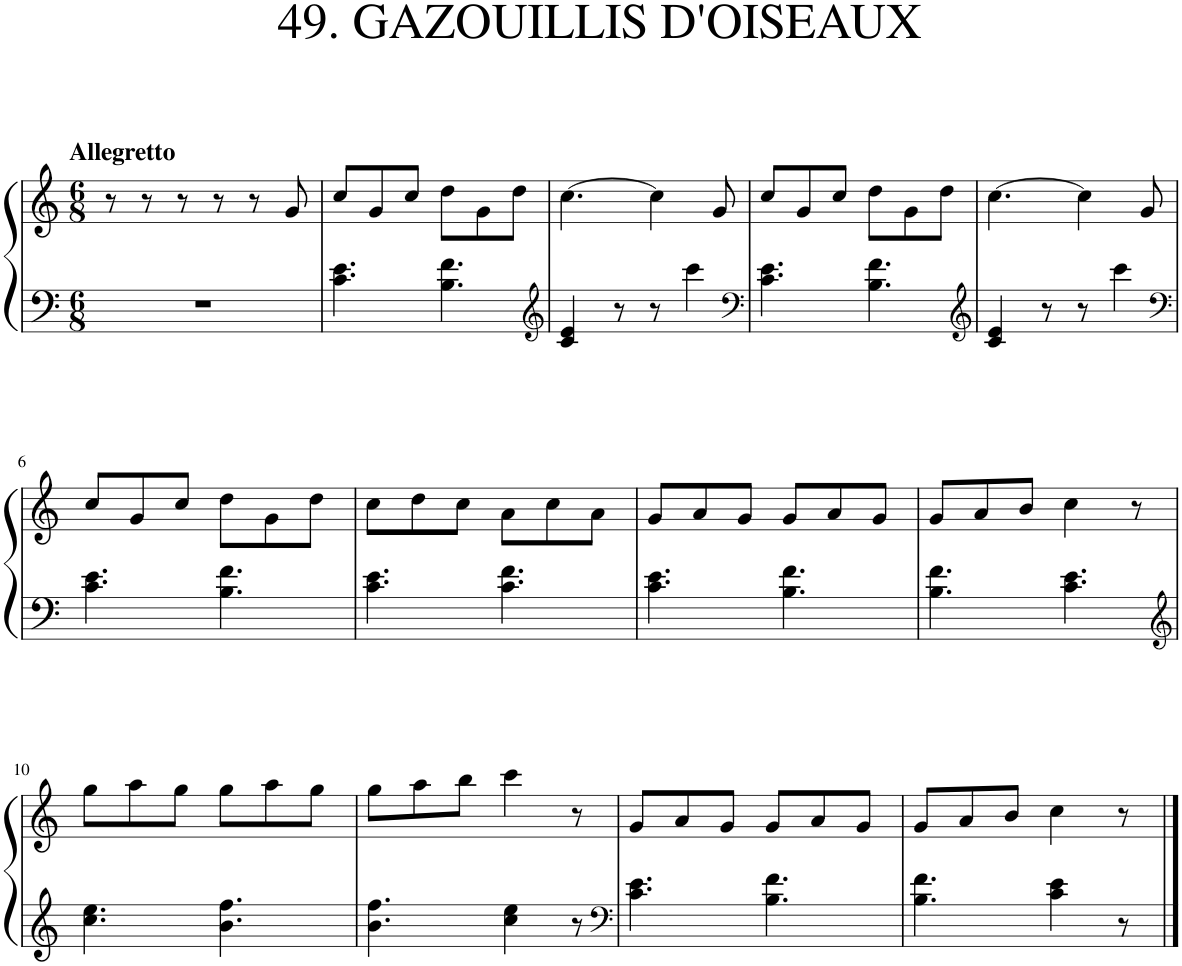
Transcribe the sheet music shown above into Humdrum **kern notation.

**kern	**kern
*part1	*part1
*staff2	*staff1
*I"Piano	*
*I'Pno.	*
*clefF4	*clefG2
*k[]	*k[]
*M6/8	*M6/8
=1	=1
!	!LO:TX:a:B:t=Allegretto
2.r	8r
.	8r
.	8r
.	8r
.	8r
.	8g/
=2	=2
4.c\ 4.e\	8cc/L
.	8g/
.	8cc/J
4.B\ 4.f\	8dd\L
.	8g\
.	8dd\J
=3	=3
*clefG2	*
4c/ 4e/	[4.cc\
8r	.
8r	4cc\]
4ccc\	.
.	8g/
=4	=4
*clefF4	*
4.c\ 4.e\	8cc/L
.	8g/
.	8cc/J
4.B\ 4.f\	8dd\L
.	8g\
.	8dd\J
=5	=5
*clefG2	*
4c/ 4e/	[4.cc\
8r	.
8r	4cc\]
4ccc\	.
.	8g/
!!LO:LB:g=z
=6	=6
*clefF4	*
4.c\ 4.e\	8cc/L
.	8g/
.	8cc/J
4.B\ 4.f\	8dd\L
.	8g\
.	8dd\J
=7	=7
4.c\ 4.e\	8cc\L
.	8dd\
.	8cc\J
4.c\ 4.f\	8a\L
.	8cc\
.	8a\J
=8	=8
4.c\ 4.e\	8g/L
.	8a/
.	8g/J
4.B\ 4.f\	8g/L
.	8a/
.	8g/J
=9	=9
4.B\ 4.f\	8g/L
.	8a/
.	8b/J
4.c\ 4.e\	4cc\
.	8r
!!LO:LB:g=z
=10	=10
*clefG2	*
4.cc\ 4.ee\	8gg\L
.	8aa\
.	8gg\J
4.b\ 4.ff\	8gg\L
.	8aa\
.	8gg\J
=11	=11
4.b\ 4.ff\	8gg\L
.	8aa\
.	8bb\J
4cc\ 4ee\	4ccc\
8r	8r
=12	=12
*clefF4	*
4.c\ 4.e\	8g/L
.	8a/
.	8g/J
4.B\ 4.f\	8g/L
.	8a/
.	8g/J
=13	=13
4.B\ 4.f\	8g/L
.	8a/
.	8b/J
4c\ 4e\	4cc\
8r	8r
==	==
*-	*-
